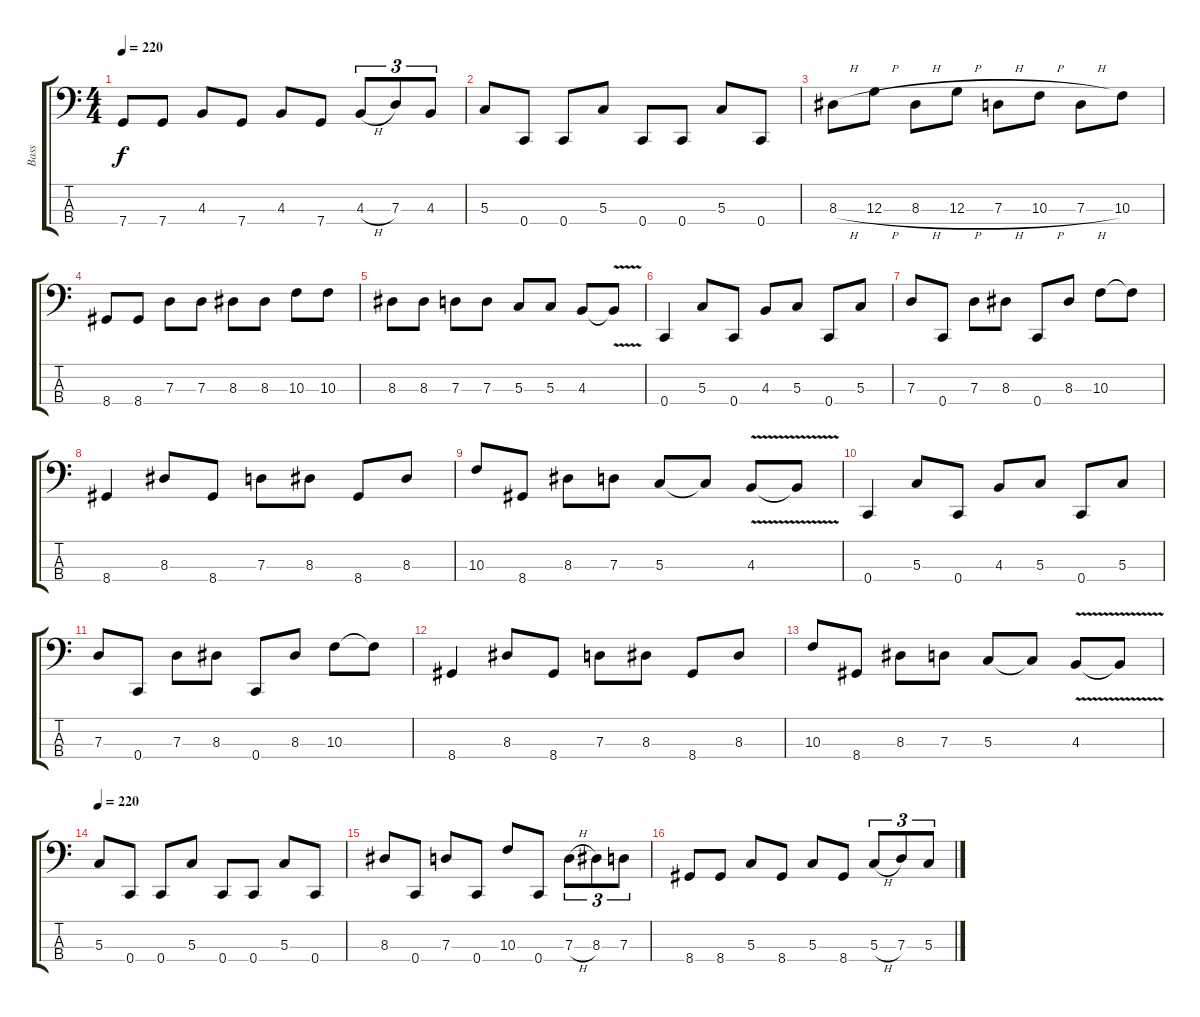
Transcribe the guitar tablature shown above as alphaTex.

\track ("Bass" "Bass") {instrument electricbassfinger}
\staff {score tabs}
\tuning (F2 C2 G1 C1) {hide}
\ts (4 4)
\tempo 220
\clef f4
\ks c
7.4.8{dy f} 7.4.8 4.3.8 7.4.8 4.3.8 7.4.8 4.3{h}.8{tu (3 2)} 7.3.8{tu (3 2)} 4.3.8{tu (3 2)} |
5.3.8 0.4.8 0.4.8 5.3.8 0.4.8 0.4.8 5.3.8 0.4.8 |
8.3{h}.8 12.3{h}.8 8.3{h}.8 12.3{h}.8 7.3{h}.8 10.3{h}.8 7.3{h}.8 10.3.8 |
8.4.8 8.4.8 7.3.8 7.3.8 8.3.8 8.3.8 10.3.8 10.3.8 |
8.3.8 8.3.8 7.3.8 7.3.8 5.3.8 5.3.8 4.3.8 4.3{v t}.8 |
0.4.4 5.3.8 0.4.8 4.3.8 5.3.8 0.4.8 5.3.8 |
7.3.8 0.4.8 7.3.8 8.3.8 0.4.8 8.3.8 10.3.8 10.3{t}.8 |
8.4.4 8.3.8 8.4.8 7.3.8 8.3.8 8.4.8 8.3.8 |
10.3.8 8.4.8 8.3.8 7.3.8 5.3.8 5.3{t}.8 4.3{v}.8 4.3{t}.8 |
0.4.4 5.3.8 0.4.8 4.3.8 5.3.8 0.4.8 5.3.8 |
7.3.8 0.4.8 7.3.8 8.3.8 0.4.8 8.3.8 10.3.8 10.3{t}.8 |
8.4.4 8.3.8 8.4.8 7.3.8 8.3.8 8.4.8 8.3.8 |
10.3.8 8.4.8 8.3.8 7.3.8 5.3.8 5.3{t}.8 4.3{v}.8 4.3{t}.8 |
\tempo 220
5.3.8 0.4.8 0.4.8 5.3.8 0.4.8 0.4.8 5.3.8 0.4.8 |
8.3.8 0.4.8 7.3.8 0.4.8 10.3.8 0.4.8 7.3{h}.8{tu (3 2)} 8.3.8{tu (3 2)} 7.3.8{tu (3 2)} |
8.4.8 8.4.8 5.3.8 8.4.8 5.3.8 8.4.8 5.3{h}.8{tu (3 2)} 7.3.8{tu (3 2)} 5.3.8{tu (3 2)}
